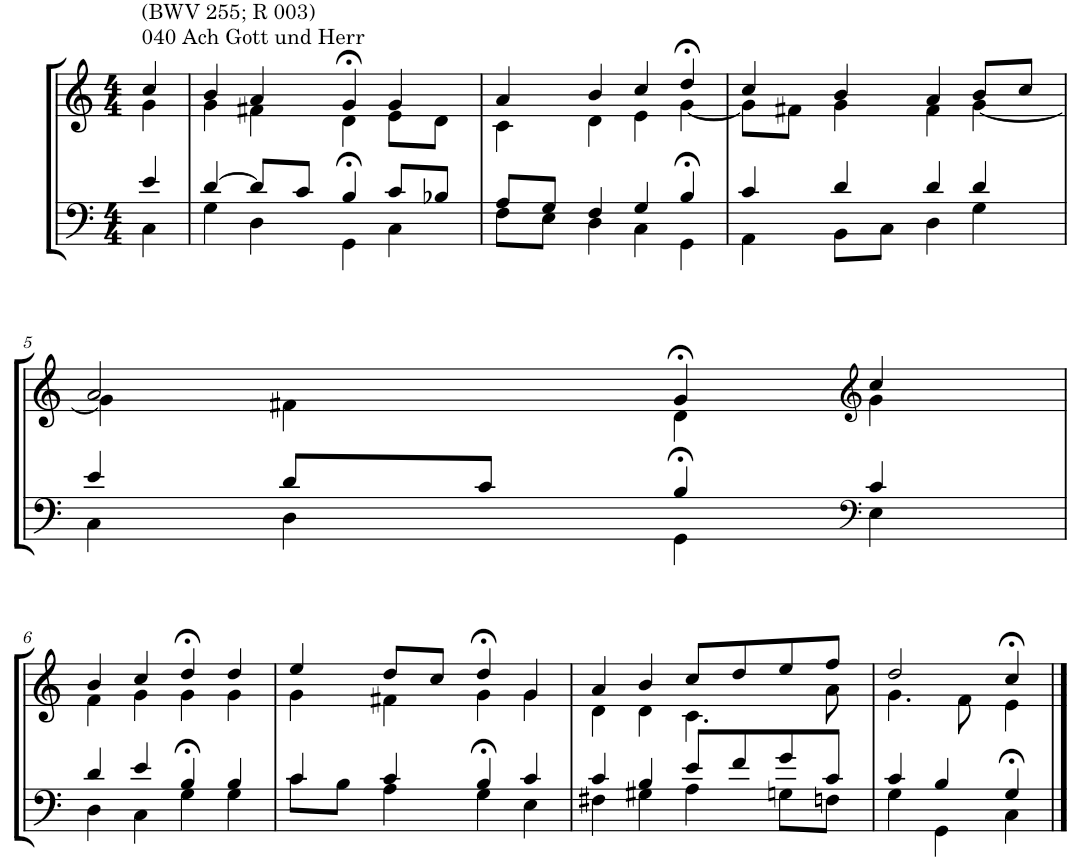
**kern	**kern
*part2	*part1
*staff2	*staff1
*I"Tenor/Baß	*I"Sopran/Alt
*clefF4	*clefG2
*k[]	*k[]
*M4/4	*M4/4
=1	=1
*^	*^
!	!	!LO:TX:a:t=040 Ach Gott und Herr	!
!	!	!LO:TX:a:t=(BWV 255; R 003)	!
4e/	4C\	4cc/	4g\
=2	=2	=2	=2
[4d/	4G\	4b/	4g\
8d/L]	4D\	4a/	4f#X\
8c/J	.	.	.
4B/	4GG>\	4g>/	4d\
8c/L	4C\	4g/	8e\L
8B-X/J	.	.	8d\J
=3	=3	=3	=3
8A/L	8F\L	4a/	4c\
8G/J	8E\J	.	.
4F/	4D\	4b/	4d\
4G/	4C\	4cc/	4e\
4B/	4GG>\	4dd>/	[4g\
=4	=4	=4	=4
4c/	4AA\	4cc/	8g\L]
.	.	.	8f#X\J
4d/	8BB\L	4b/	4g\
.	8C\J	.	.
4d/	4D\	4a/	4f#\
4d/	4G\	8b/L	[4g\
.	.	8cc/J	.
!!LO:LB:g=z	!!
=5	=5	=5	=5
4e/	4C\	2a/	4g\]
8d/L	4D\	.	4f#X\
8c/J	.	.	.
4B/	4GG>\	4g>/	4d\
*clefF4	*	*clefG2	*
4c/	4E\	4cc/	4g\
!!LO:LB:g=z	!!
=6	=6	=6	=6
4d/	4D\	4b/	4f\
4e/	4C\	4cc/	4g\
4B/	4G>\	4dd>/	4g\
4B/	4G\	4dd/	4g\
=7	=7	=7	=7
4c/	8c\L	4ee/	4g\
.	8B\J	.	.
4c/	4A\	8dd/L	4f#X\
.	.	8cc/J	.
4B/	4G>\	4dd>/	4g\
4c/	4E\	4g/	4g\
=8	=8	=8	=8
4c/	4F#X\	4a/	4d\
4B/	4G#X\	4b/	4d\
8e/L	4A\	8cc/L	4.c\
8f/	.	8dd/	.
8g/	8Gn\L	8ee/	.
8c/J	8Fn\J	8ff/J	8a\
=9	=9	=9	=9
4c/	4G\	2dd/	4.g\
4B/	4GG\	.	.
.	.	.	8f\
4G/	4C>\	4cc>/	4e\
*v	*v	*	*
*	*v	*v
==	==
*-	*-
